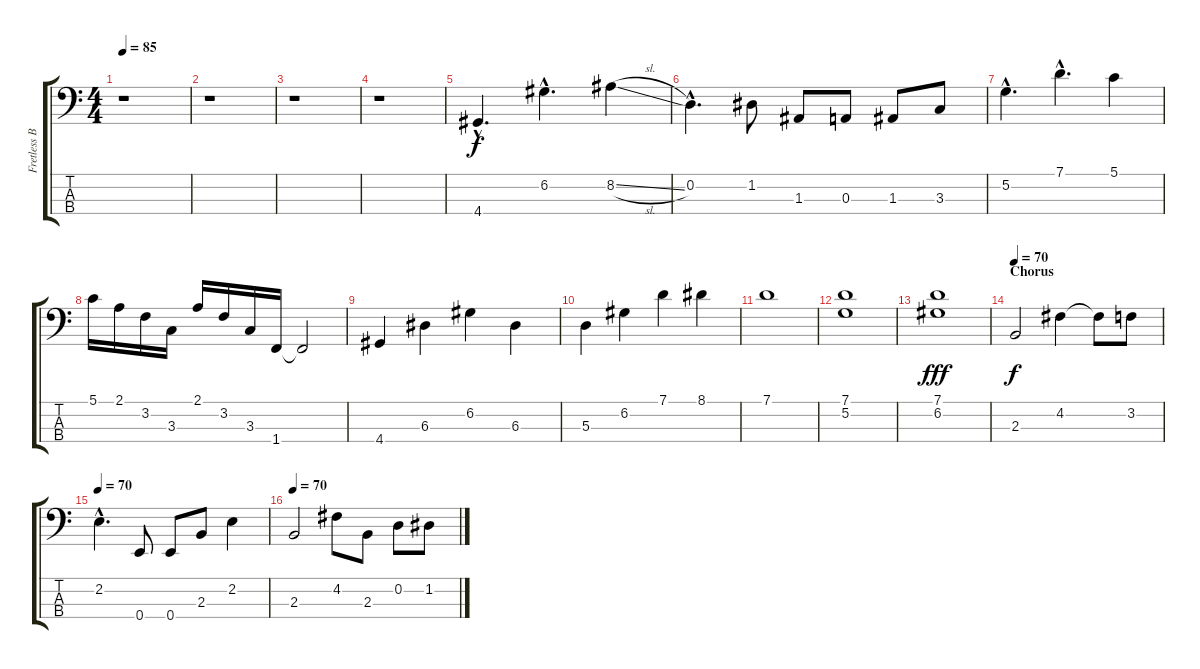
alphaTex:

\track ("Fretless Bass" "Fretless B") {instrument fretlessbass}
\staff {score tabs}
\tuning (G2 D2 A1 E1) {hide}
\ts (4 4)
\tempo 85
\clef f4
\ks c
r.1{dy f} |
r.1 |
r.1 |
r.1 |
4.4{hac}.4{d} 6.2{hac}.4{d} 8.2{sl}.4 |
0.2{hac}.4{d} 1.2.8 1.3.8 0.3.8 1.3.8 3.3.8 |
5.2{hac}.4{d} 7.1{hac}.4{d} 5.1.4 |
5.1.16 2.1.16 3.2.16 3.3.16 2.1.16 3.2.16 3.3.16 1.4.16 1.4{t}.2 |
4.4.4 6.3.4 6.2.4 6.3.4 |
5.3.4 6.2.4 7.1.4 8.1.4 |
7.1.1 |
(7.1 5.2).1 |
(7.1 6.2).1{dy fff} |
\section ("" "Chorus")
\tempo 70
2.3.2{dy f} 4.2.4 4.2{t}.8 3.2.8 |
\tempo 70
2.2{hac}.4{d} 0.4.8 0.4.8 2.3.8 2.2.4 |
\tempo 70
2.3.2 4.2.8 2.3.8 0.2.8 1.2.8
